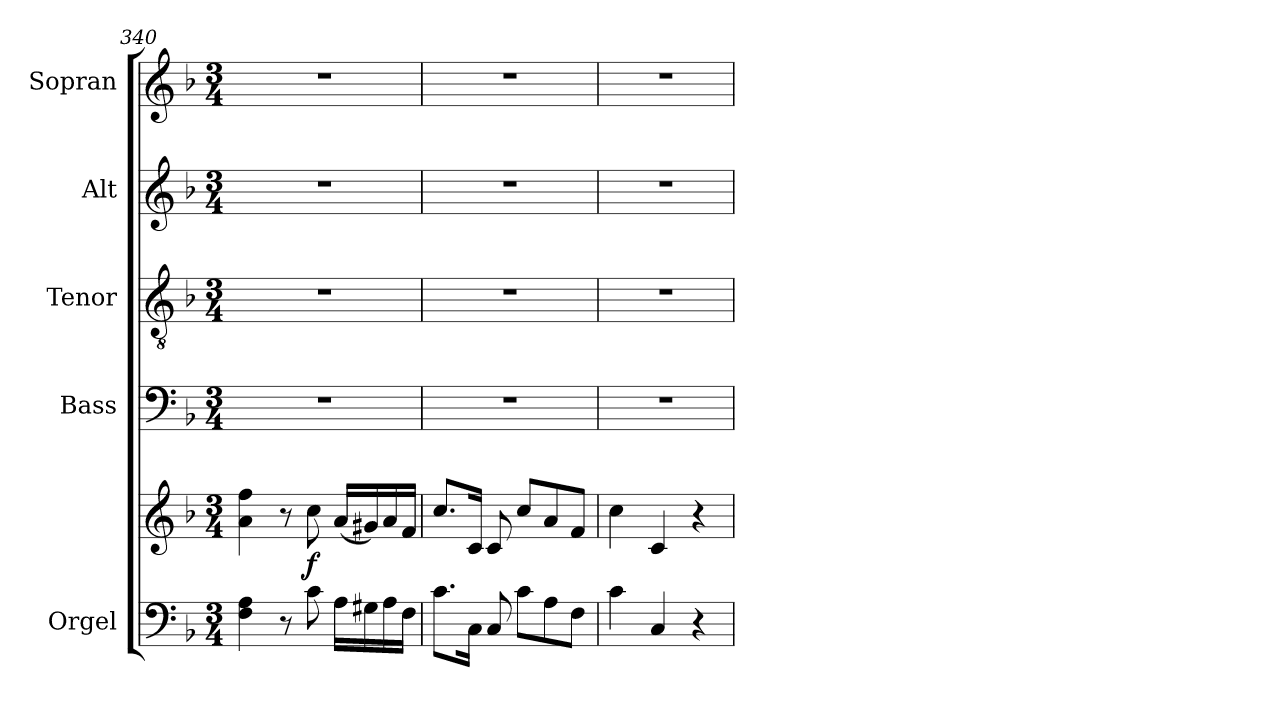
**kern	**kern	**dynam	**kern	**kern	**kern	**kern
*part5	*part5	*part5	*part4	*part3	*part2	*part1
*staff6	*staff5	*staff5/6	*staff4	*staff3	*staff2	*staff1
*I"Orgel	*	*	*I"Bass	*I"Tenor	*I"Alt	*I"Sopran
*I'Org.	*	*	*I'B.	*I'T.	*I'A.	*I'S.
*clefF4	*clefG2	*	*clefF4	*clefGv2	*clefG2	*clefG2
*k[b-]	*k[b-]	*	*k[b-]	*k[b-]	*k[b-]	*k[b-]
*F:	*F:	*	*F:	*F:	*F:	*F:
*M3/4	*M3/4	*	*M3/4	*M3/4	*M3/4	*M3/4
=340	=340	=340	=340	=340	=340	=340
4F\ 4A\	4a\ 4ff\	.	2.r	2.r	2.r	2.r
8r	8r	.	.	.	.	.
!	!	!LO:DY:b	!	!	!	!
8c\	8cc\	f	.	.	.	.
16A\LL	(<16a/LL	.	.	.	.	.
16G#X\	16g#X/)	.	.	.	.	.
16A\	16a/	.	.	.	.	.
16F\JJ	16f/JJ	.	.	.	.	.
!!LO:PB:g=z
=341	=341	=341	=341	=341	=341	=341
8.c\L	8.cc/L	.	2.r	2.r	2.r	2.r
16C\Jk	16c/Jk	.	.	.	.	.
8C/	8c/	.	.	.	.	.
8c\L	8cc/L	.	.	.	.	.
8A\	8a/	.	.	.	.	.
8F\J	8f/J	.	.	.	.	.
=342	=342	=342	=342	=342	=342	=342
4c\	4cc\	.	2.r	2.r	2.r	2.r
4C/	4c/	.	.	.	.	.
4r	4r	.	.	.	.	.
=	=	=	=	=	=	=
*-	*-	*-	*-	*-	*-	*-
